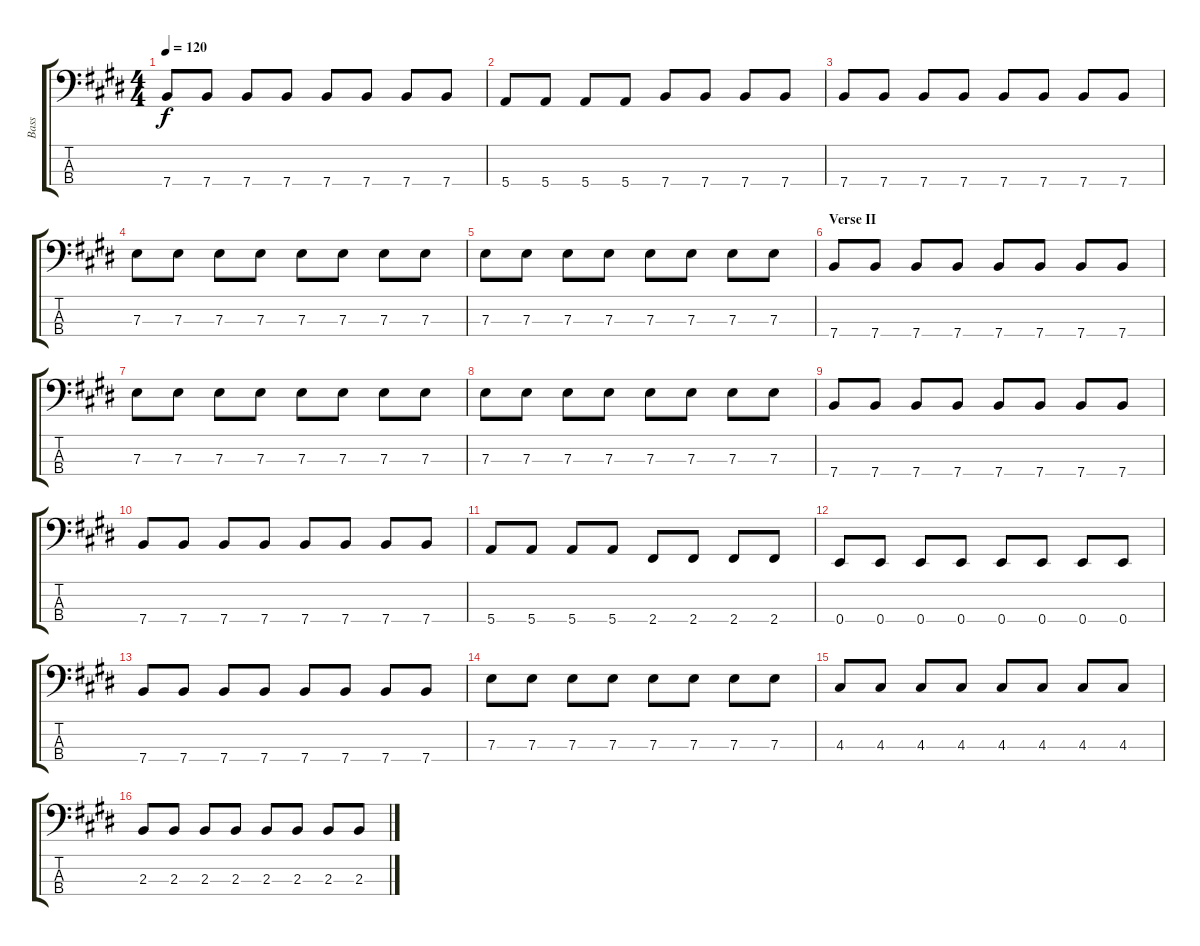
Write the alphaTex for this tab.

\track ("Bass" "Bass") {instrument electricbassfinger}
\staff {score tabs}
\tuning (G2 D2 A1 E1) {hide}
\ts (4 4)
\tempo 120
\clef f4
\ks e
7.4.8{dy f} 7.4.8 7.4.8 7.4.8 7.4.8 7.4.8 7.4.8 7.4.8 |
5.4.8 5.4.8 5.4.8 5.4.8 7.4.8 7.4.8 7.4.8 7.4.8 |
7.4.8 7.4.8 7.4.8 7.4.8 7.4.8 7.4.8 7.4.8 7.4.8 |
7.3.8 7.3.8 7.3.8 7.3.8 7.3.8 7.3.8 7.3.8 7.3.8 |
7.3.8 7.3.8 7.3.8 7.3.8 7.3.8 7.3.8 7.3.8 7.3.8 |
\section ("" "Verse II")
7.4.8 7.4.8 7.4.8 7.4.8 7.4.8 7.4.8 7.4.8 7.4.8 |
7.3.8 7.3.8 7.3.8 7.3.8 7.3.8 7.3.8 7.3.8 7.3.8 |
7.3.8 7.3.8 7.3.8 7.3.8 7.3.8 7.3.8 7.3.8 7.3.8 |
7.4.8 7.4.8 7.4.8 7.4.8 7.4.8 7.4.8 7.4.8 7.4.8 |
7.4.8 7.4.8 7.4.8 7.4.8 7.4.8 7.4.8 7.4.8 7.4.8 |
5.4.8 5.4.8 5.4.8 5.4.8 2.4.8 2.4.8 2.4.8 2.4.8 |
0.4.8 0.4.8 0.4.8 0.4.8 0.4.8 0.4.8 0.4.8 0.4.8 |
7.4.8 7.4.8 7.4.8 7.4.8 7.4.8 7.4.8 7.4.8 7.4.8 |
7.3.8 7.3.8 7.3.8 7.3.8 7.3.8 7.3.8 7.3.8 7.3.8 |
4.3.8 4.3.8 4.3.8 4.3.8 4.3.8 4.3.8 4.3.8 4.3.8 |
2.3.8 2.3.8 2.3.8 2.3.8 2.3.8 2.3.8 2.3.8 2.3.8
